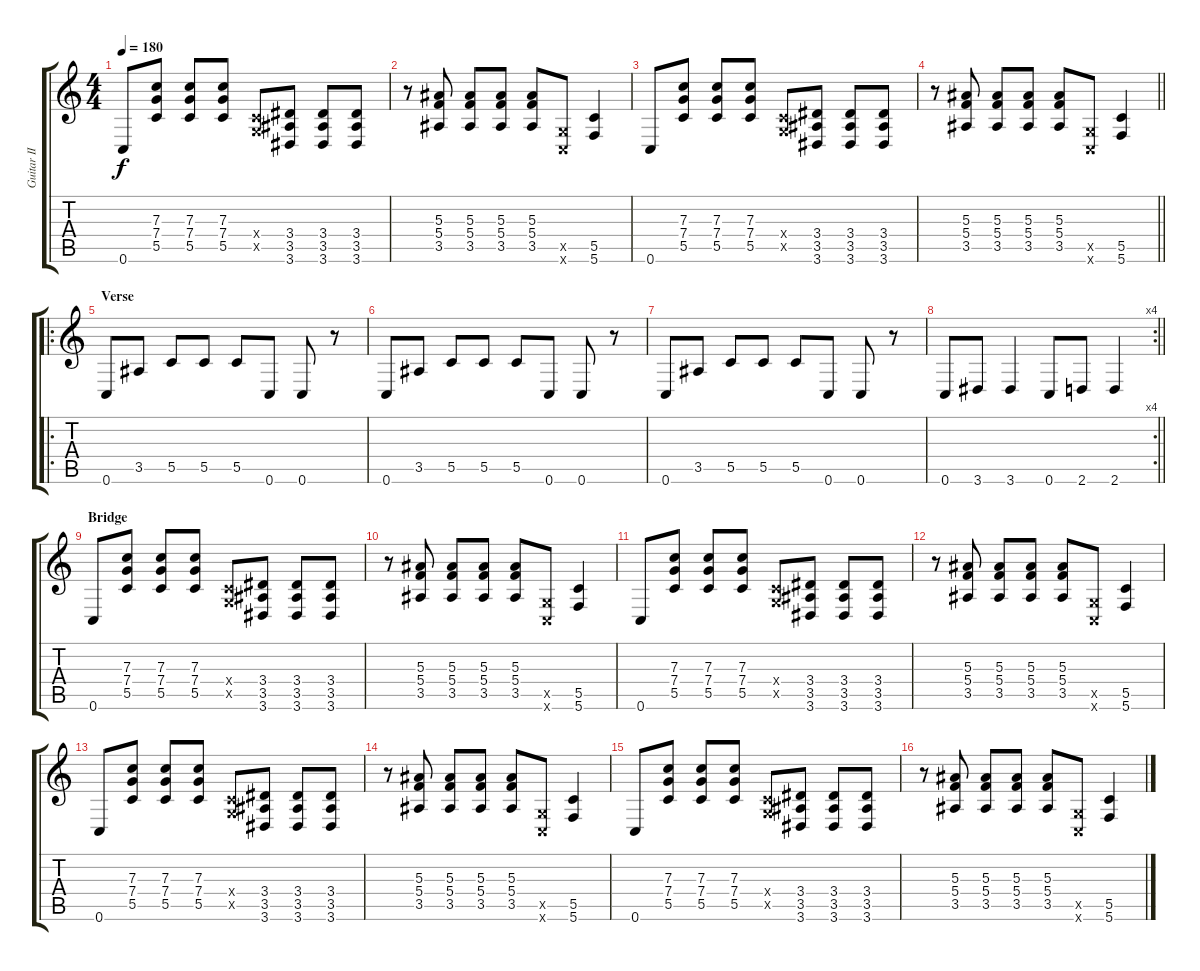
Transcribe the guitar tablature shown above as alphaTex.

\track ("Guitar II" "Guitar II") {instrument distortionguitar}
\staff {score tabs}
\tuning (D4 A3 F3 C3 G2 C2) {hide}
\ts (4 4)
\tempo 180
\clef g2
\ks c
0.6.8{dy f} (7.3 7.4 5.5).8 (7.3 7.4 5.5).8 (7.3 7.4 5.5).8 (0.4{x} 0.5{x}).8 (3.4 3.5 3.6).8 (3.4 3.5 3.6).8 (3.4 3.5 3.6).8 |
r.8 (5.3 5.4 3.5).8 (5.3 5.4 3.5).8 (5.3 5.4 3.5).8 (5.3 5.4 3.5).8 (0.5{x} 0.6{x}).8 (5.5 5.6).4 |
0.6.8 (7.3 7.4 5.5).8 (7.3 7.4 5.5).8 (7.3 7.4 5.5).8 (0.4{x} 0.5{x}).8 (3.4 3.5 3.6).8 (3.4 3.5 3.6).8 (3.4 3.5 3.6).8 |
\barLineRight lightlight
r.8 (5.3 5.4 3.5).8 (5.3 5.4 3.5).8 (5.3 5.4 3.5).8 (5.3 5.4 3.5).8 (0.5{x} 0.6{x}).8 (5.5 5.6).4 |
\ro
\section ("" "Verse")
0.6.8 3.5.8 5.5.8 5.5.8 5.5.8 0.6.8 0.6.8 r.8 |
0.6.8 3.5.8 5.5.8 5.5.8 5.5.8 0.6.8 0.6.8 r.8 |
0.6.8 3.5.8 5.5.8 5.5.8 5.5.8 0.6.8 0.6.8 r.8 |
\rc 4
\barLineRight lightlight
0.6.8 3.6.8 3.6.4 0.6.8 2.6.8 2.6.4 |
\section ("" "Bridge")
0.6.8 (7.3 7.4 5.5).8 (7.3 7.4 5.5).8 (7.3 7.4 5.5).8 (0.4{x} 0.5{x}).8 (3.4 3.5 3.6).8 (3.4 3.5 3.6).8 (3.4 3.5 3.6).8 |
r.8 (5.3 5.4 3.5).8 (5.3 5.4 3.5).8 (5.3 5.4 3.5).8 (5.3 5.4 3.5).8 (0.5{x} 0.6{x}).8 (5.5 5.6).4 |
0.6.8 (7.3 7.4 5.5).8 (7.3 7.4 5.5).8 (7.3 7.4 5.5).8 (0.4{x} 0.5{x}).8 (3.4 3.5 3.6).8 (3.4 3.5 3.6).8 (3.4 3.5 3.6).8 |
r.8 (5.3 5.4 3.5).8 (5.3 5.4 3.5).8 (5.3 5.4 3.5).8 (5.3 5.4 3.5).8 (0.5{x} 0.6{x}).8 (5.5 5.6).4 |
0.6.8 (7.3 7.4 5.5).8 (7.3 7.4 5.5).8 (7.3 7.4 5.5).8 (0.4{x} 0.5{x}).8 (3.4 3.5 3.6).8 (3.4 3.5 3.6).8 (3.4 3.5 3.6).8 |
r.8 (5.3 5.4 3.5).8 (5.3 5.4 3.5).8 (5.3 5.4 3.5).8 (5.3 5.4 3.5).8 (0.5{x} 0.6{x}).8 (5.5 5.6).4 |
0.6.8 (7.3 7.4 5.5).8 (7.3 7.4 5.5).8 (7.3 7.4 5.5).8 (0.4{x} 0.5{x}).8 (3.4 3.5 3.6).8 (3.4 3.5 3.6).8 (3.4 3.5 3.6).8 |
r.8 (5.3 5.4 3.5).8 (5.3 5.4 3.5).8 (5.3 5.4 3.5).8 (5.3 5.4 3.5).8 (0.5{x} 0.6{x}).8 (5.5 5.6).4
